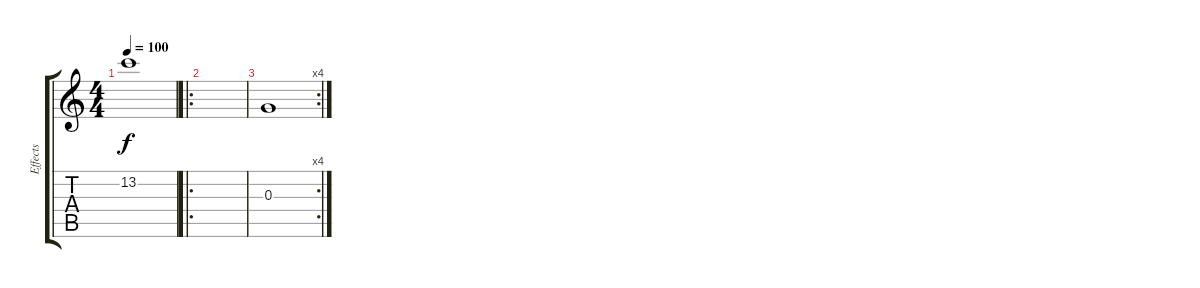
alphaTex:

\track ("Effects" "Effects") {instrument distortionguitar}
\staff {score tabs}
\tuning (E4 B3 G3 D3 A2 E2) {hide}
\ts (4 4)
\tempo 100
\clef g2
\ks c
13.2{t}.1{dy f} |
\ro
|
\rc 4
0.3.1
